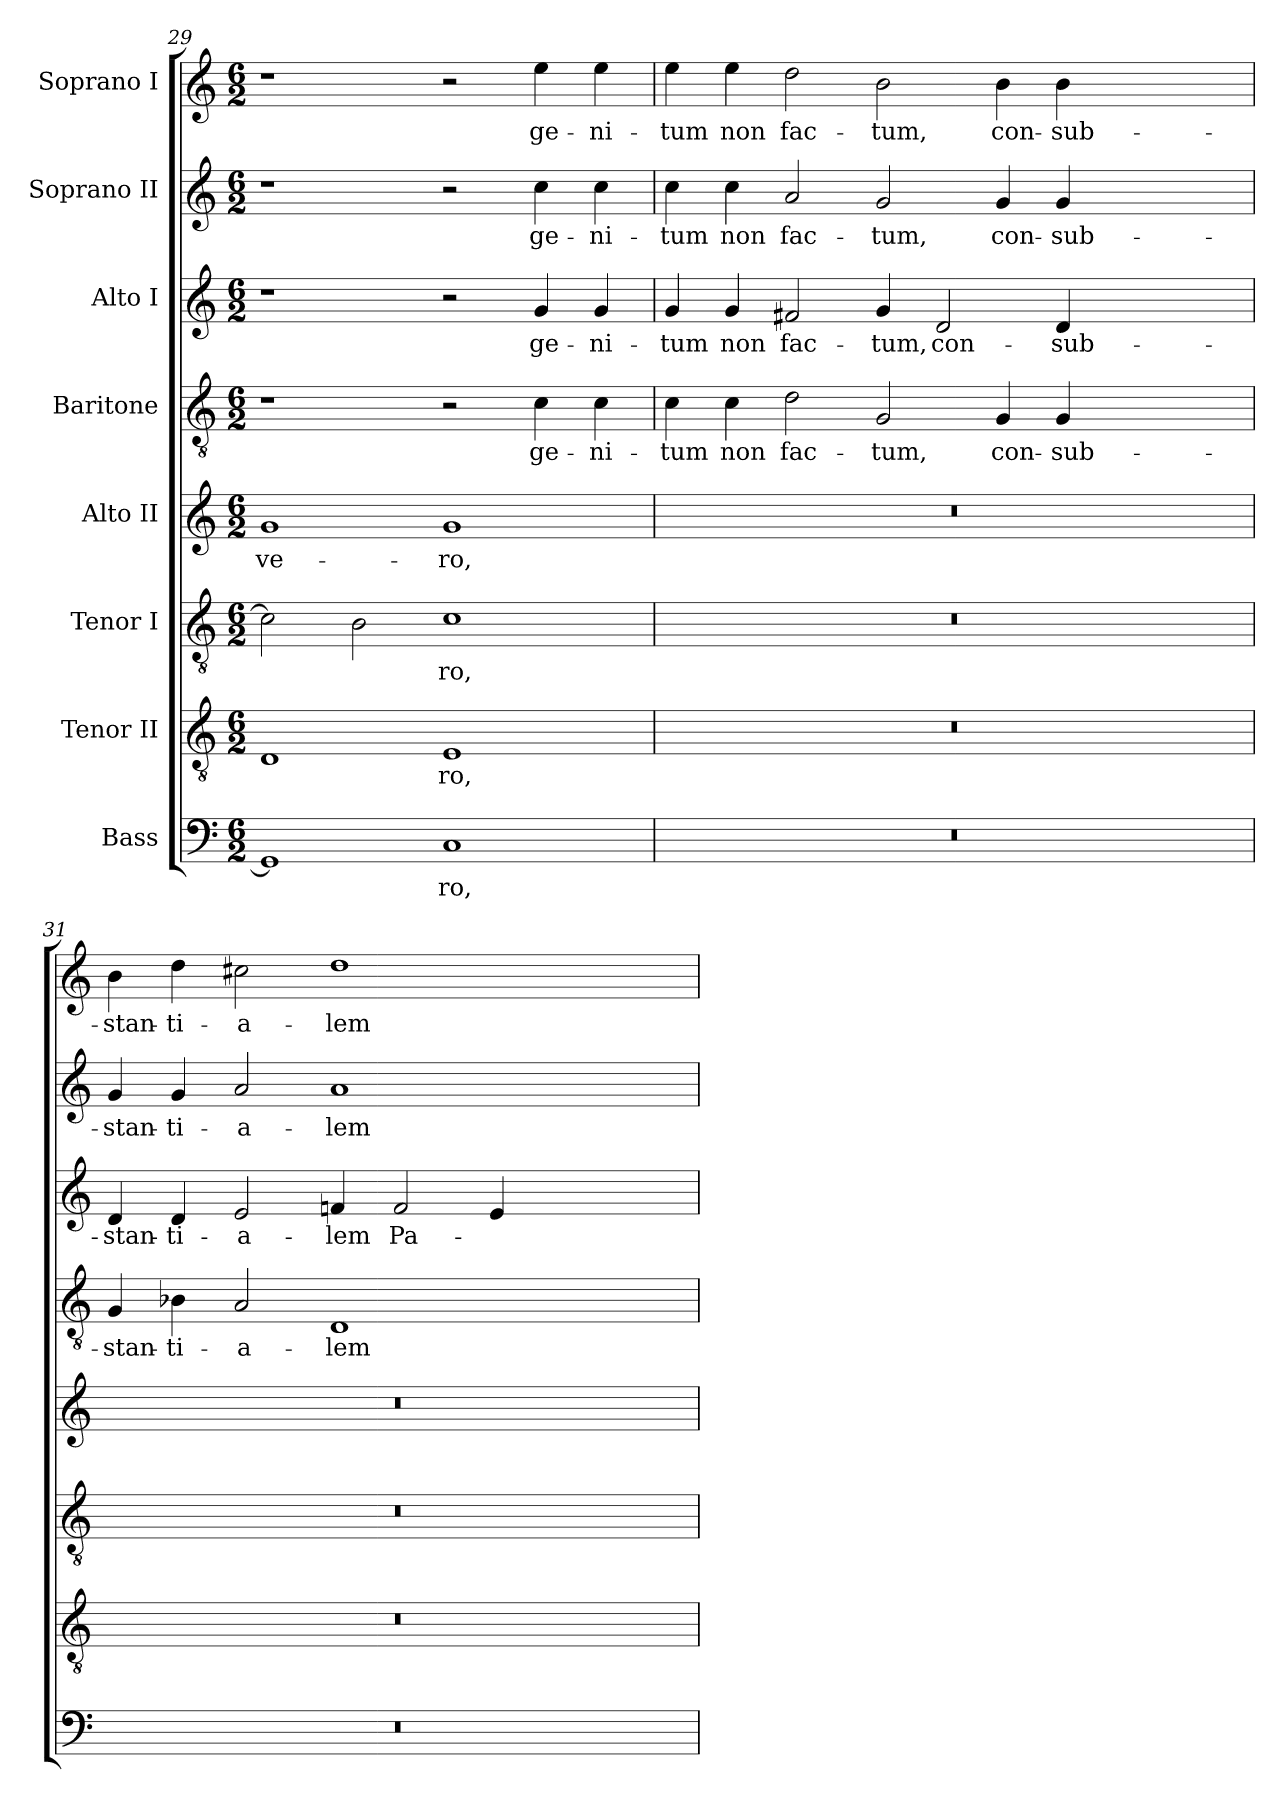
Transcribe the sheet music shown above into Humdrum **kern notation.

**kern	**text	**kern	**text	**kern	**text	**kern	**text	**kern	**text	**kern	**text	**kern	**text	**kern	**text
*part8	*part8	*part7	*part7	*part6	*part6	*part5	*part5	*part4	*part4	*part3	*part3	*part2	*part2	*part1	*part1
*staff8	*staff8	*staff7	*staff7	*staff6	*staff6	*staff5	*staff5	*staff4	*staff4	*staff3	*staff3	*staff2	*staff2	*staff1	*staff1
*I"Bass	*	*I"Tenor II	*	*I"Tenor I	*	*I"Alto II	*	*I"Baritone	*	*I"Alto I	*	*I"Soprano II	*	*I"Soprano I	*
!!LO:LB:g=z
*clefF4	*	*clefGv2	*	*clefGv2	*	*clefG2	*	*clefGv2	*	*clefG2	*	*clefG2	*	*clefG2	*
*ITrd7c12	*	*ITrd7c12	*	*ITrd7c12	*	*	*	*ITrd7c12	*	*	*	*	*	*	*
*k[]	*	*k[]	*	*k[]	*	*k[]	*	*k[]	*	*k[]	*	*k[]	*	*k[]	*
*C:	*	*C:	*	*C:	*	*C:	*	*C:	*	*C:	*	*C:	*	*C:	*
*M6/2	*	*M6/2	*	*M6/2	*	*M6/2	*	*M6/2	*	*M6/2	*	*M6/2	*	*M6/2	*
=29	=29	=29	=29	=29	=29	=29	=29	=29	=29	=29	=29	=29	=29	=29	=29
!	!	!	!	!	!	!	!LO:LY:b:color=#000000	!	!	!	!	!	!	!	!
1GGGi]	.	1DDi	.	2Ci\]	.	1gi	ve-	1r	.	1r	.	1r	.	1r	.
.	.	.	.	2BBi\	.	.	.	.	.	.	.	.	.	.	.
!	!LO:LY:b:color=#000000	!	!	!	!	!	!	!	!	!	!	!	!	!	!
!	!	!	!LO:LY:b:color=#000000	!	!	!	!	!	!	!	!	!	!	!	!
!	!	!	!	!	!LO:LY:b:color=#000000	!	!	!	!	!	!	!	!	!	!
!	!	!	!	!	!	!	!LO:LY:b:color=#000000	!	!	!	!	!	!	!	!
1CCi	-ro,	1EEi	-ro,	1Ci	-ro,	1gi	-ro,	2r	.	2r	.	2r	.	2r	.
!	!	!	!	!	!	!	!	!	!LO:LY:b:color=#000000	!	!	!	!	!	!
!	!	!	!	!	!	!	!	!	!	!	!LO:LY:b:color=#000000	!	!	!	!
!	!	!	!	!	!	!	!	!	!	!	!	!	!LO:LY:b:color=#000000	!	!
!	!	!	!	!	!	!	!	!	!	!	!	!	!	!	!LO:LY:b:color=#000000
.	.	.	.	.	.	.	.	4Ci\	ge-	4gi/	ge-	4cci\	ge-	4eei\	ge-
!	!	!	!	!	!	!	!	!	!LO:LY:b:color=#000000	!	!	!	!	!	!
!	!	!	!	!	!	!	!	!	!	!	!LO:LY:b:color=#000000	!	!	!	!
!	!	!	!	!	!	!	!	!	!	!	!	!	!LO:LY:b:color=#000000	!	!
!	!	!	!	!	!	!	!	!	!	!	!	!	!	!	!LO:LY:b:color=#000000
.	.	.	.	.	.	.	.	4Ci\	-ni-	4gi/	-ni-	4cci\	-ni-	4eei\	-ni-
=30	=30	=30	=30	=30	=30	=30	=30	=30	=30	=30	=30	=30	=30	=30	=30
!LO:N:vis=1	!	!LO:N:vis=1	!	!LO:N:vis=1	!	!LO:N:vis=1	!	!	!	!	!	!	!	!	!
!	!	!	!	!	!	!	!	!	!LO:LY:b:color=#000000	!	!	!	!	!	!
!	!	!	!	!	!	!	!	!	!	!	!LO:LY:b:color=#000000	!	!	!	!
!	!	!	!	!	!	!	!	!	!	!	!	!	!LO:LY:b:color=#000000	!	!
!	!	!	!	!	!	!	!	!	!	!	!	!	!	!	!LO:LY:b:color=#000000
0.r	.	0.r	.	0.r	.	0.r	.	4Ci\	-tum	4gi/	-tum	4cci\	-tum	4eei\	-tum
!	!	!	!	!	!	!	!	!	!LO:LY:b:color=#000000	!	!	!	!	!	!
!	!	!	!	!	!	!	!	!	!	!	!LO:LY:b:color=#000000	!	!	!	!
!	!	!	!	!	!	!	!	!	!	!	!	!	!LO:LY:b:color=#000000	!	!
!	!	!	!	!	!	!	!	!	!	!	!	!	!	!	!LO:LY:b:color=#000000
.	.	.	.	.	.	.	.	4Ci\	non	4gi/	non	4cci\	non	4eei\	non
!	!	!	!	!	!	!	!	!	!LO:LY:b:color=#000000	!	!	!	!	!	!
!	!	!	!	!	!	!	!	!	!	!	!LO:LY:b:color=#000000	!	!	!	!
!	!	!	!	!	!	!	!	!	!	!	!	!	!LO:LY:b:color=#000000	!	!
!	!	!	!	!	!	!	!	!	!	!	!	!	!	!	!LO:LY:b:color=#000000
.	.	.	.	.	.	.	.	2Di\	fac-	2f#Xi/	fac-	2ai/	fac-	2ddi\	fac-
!	!	!	!	!	!	!	!	!	!LO:LY:b:color=#000000	!	!	!	!	!	!
!	!	!	!	!	!	!	!	!	!	!	!LO:LY:b:color=#000000	!	!	!	!
!	!	!	!	!	!	!	!	!	!	!	!	!	!LO:LY:b:color=#000000	!	!
!	!	!	!	!	!	!	!	!	!	!	!	!	!	!	!LO:LY:b:color=#000000
.	.	.	.	.	.	.	.	2GGi/	-tum,	4gi/	-tum,	2gi/	-tum,	2bi\	-tum,
!	!	!	!	!	!	!	!	!	!	!	!LO:LY:b:color=#000000	!	!	!	!
.	.	.	.	.	.	.	.	.	.	2di/	con-	.	.	.	.
!	!	!	!	!	!	!	!	!	!LO:LY:b:color=#000000	!	!	!	!	!	!
!	!	!	!	!	!	!	!	!	!	!	!	!	!LO:LY:b:color=#000000	!	!
!	!	!	!	!	!	!	!	!	!	!	!	!	!	!	!LO:LY:b:color=#000000
.	.	.	.	.	.	.	.	4GGi/	con-	.	.	4gi/	con-	4bi\	con-
!	!	!	!	!	!	!	!	!	!LO:LY:b:color=#000000	!	!	!	!	!	!
!	!	!	!	!	!	!	!	!	!	!	!LO:LY:b:color=#000000	!	!	!	!
!	!	!	!	!	!	!	!	!	!	!	!	!	!LO:LY:b:color=#000000	!	!
!	!	!	!	!	!	!	!	!	!	!	!	!	!	!	!LO:LY:b:color=#000000
.	.	.	.	.	.	.	.	4GGi/	-sub-	4di/	-sub-	4gi/	-sub-	4bi\	-sub-
.	.	.	.	.	.	.	.	1ryy	.	1ryy	.	1ryy	.	1ryy	.
=31	=31	=31	=31	=31	=31	=31	=31	=31	=31	=31	=31	=31	=31	=31	=31
!LO:N:vis=1	!	!LO:N:vis=1	!	!LO:N:vis=1	!	!LO:N:vis=1	!	!	!	!	!	!	!	!	!
!	!	!	!	!	!	!	!	!	!LO:LY:b:color=#000000	!	!	!	!	!	!
!	!	!	!	!	!	!	!	!	!	!	!LO:LY:b:color=#000000	!	!	!	!
!	!	!	!	!	!	!	!	!	!	!	!	!	!LO:LY:b:color=#000000	!	!
!	!	!	!	!	!	!	!	!	!	!	!	!	!	!	!LO:LY:b:color=#000000
0.r	.	0.r	.	0.r	.	0.r	.	4GGi/	-stan-	4di/	-stan-	4gi/	-stan-	4bi\	-stan-
!	!	!	!	!	!	!	!	!	!LO:LY:b:color=#000000	!	!	!	!	!	!
!	!	!	!	!	!	!	!	!	!	!	!LO:LY:b:color=#000000	!	!	!	!
!	!	!	!	!	!	!	!	!	!	!	!	!	!LO:LY:b:color=#000000	!	!
!	!	!	!	!	!	!	!	!	!	!	!	!	!	!	!LO:LY:b:color=#000000
.	.	.	.	.	.	.	.	4BB-Xi\	-ti-	4di/	-ti-	4gi/	-ti-	4ddi\	-ti-
!	!	!	!	!	!	!	!	!	!LO:LY:b:color=#000000	!	!	!	!	!	!
!	!	!	!	!	!	!	!	!	!	!	!LO:LY:b:color=#000000	!	!	!	!
!	!	!	!	!	!	!	!	!	!	!	!	!	!LO:LY:b:color=#000000	!	!
!	!	!	!	!	!	!	!	!	!	!	!	!	!	!	!LO:LY:b:color=#000000
.	.	.	.	.	.	.	.	2AAi/	-a-	2ei/	-a-	2ai/	-a-	2cc#Xi\	-a-
!	!	!	!	!	!	!	!	!	!LO:LY:b:color=#000000	!	!	!	!	!	!
!	!	!	!	!	!	!	!	!	!	!	!LO:LY:b:color=#000000	!	!	!	!
!	!	!	!	!	!	!	!	!	!	!	!	!	!LO:LY:b:color=#000000	!	!
!	!	!	!	!	!	!	!	!	!	!	!	!	!	!	!LO:LY:b:color=#000000
.	.	.	.	.	.	.	.	1DDi	-lem	4fni/	-lem	1ai	-lem	1ddi	-lem
!	!	!	!	!	!	!	!	!	!	!	!LO:LY:b:color=#000000	!	!	!	!
.	.	.	.	.	.	.	.	.	.	2fi/	Pa-	.	.	.	.
.	.	.	.	.	.	.	.	.	.	4ei/	.	.	.	.	.
.	.	.	.	.	.	.	.	1ryy	.	1ryy	.	1ryy	.	1ryy	.
=	=	=	=	=	=	=	=	=	=	=	=	=	=	=	=
*-	*-	*-	*-	*-	*-	*-	*-	*-	*-	*-	*-	*-	*-	*-	*-
